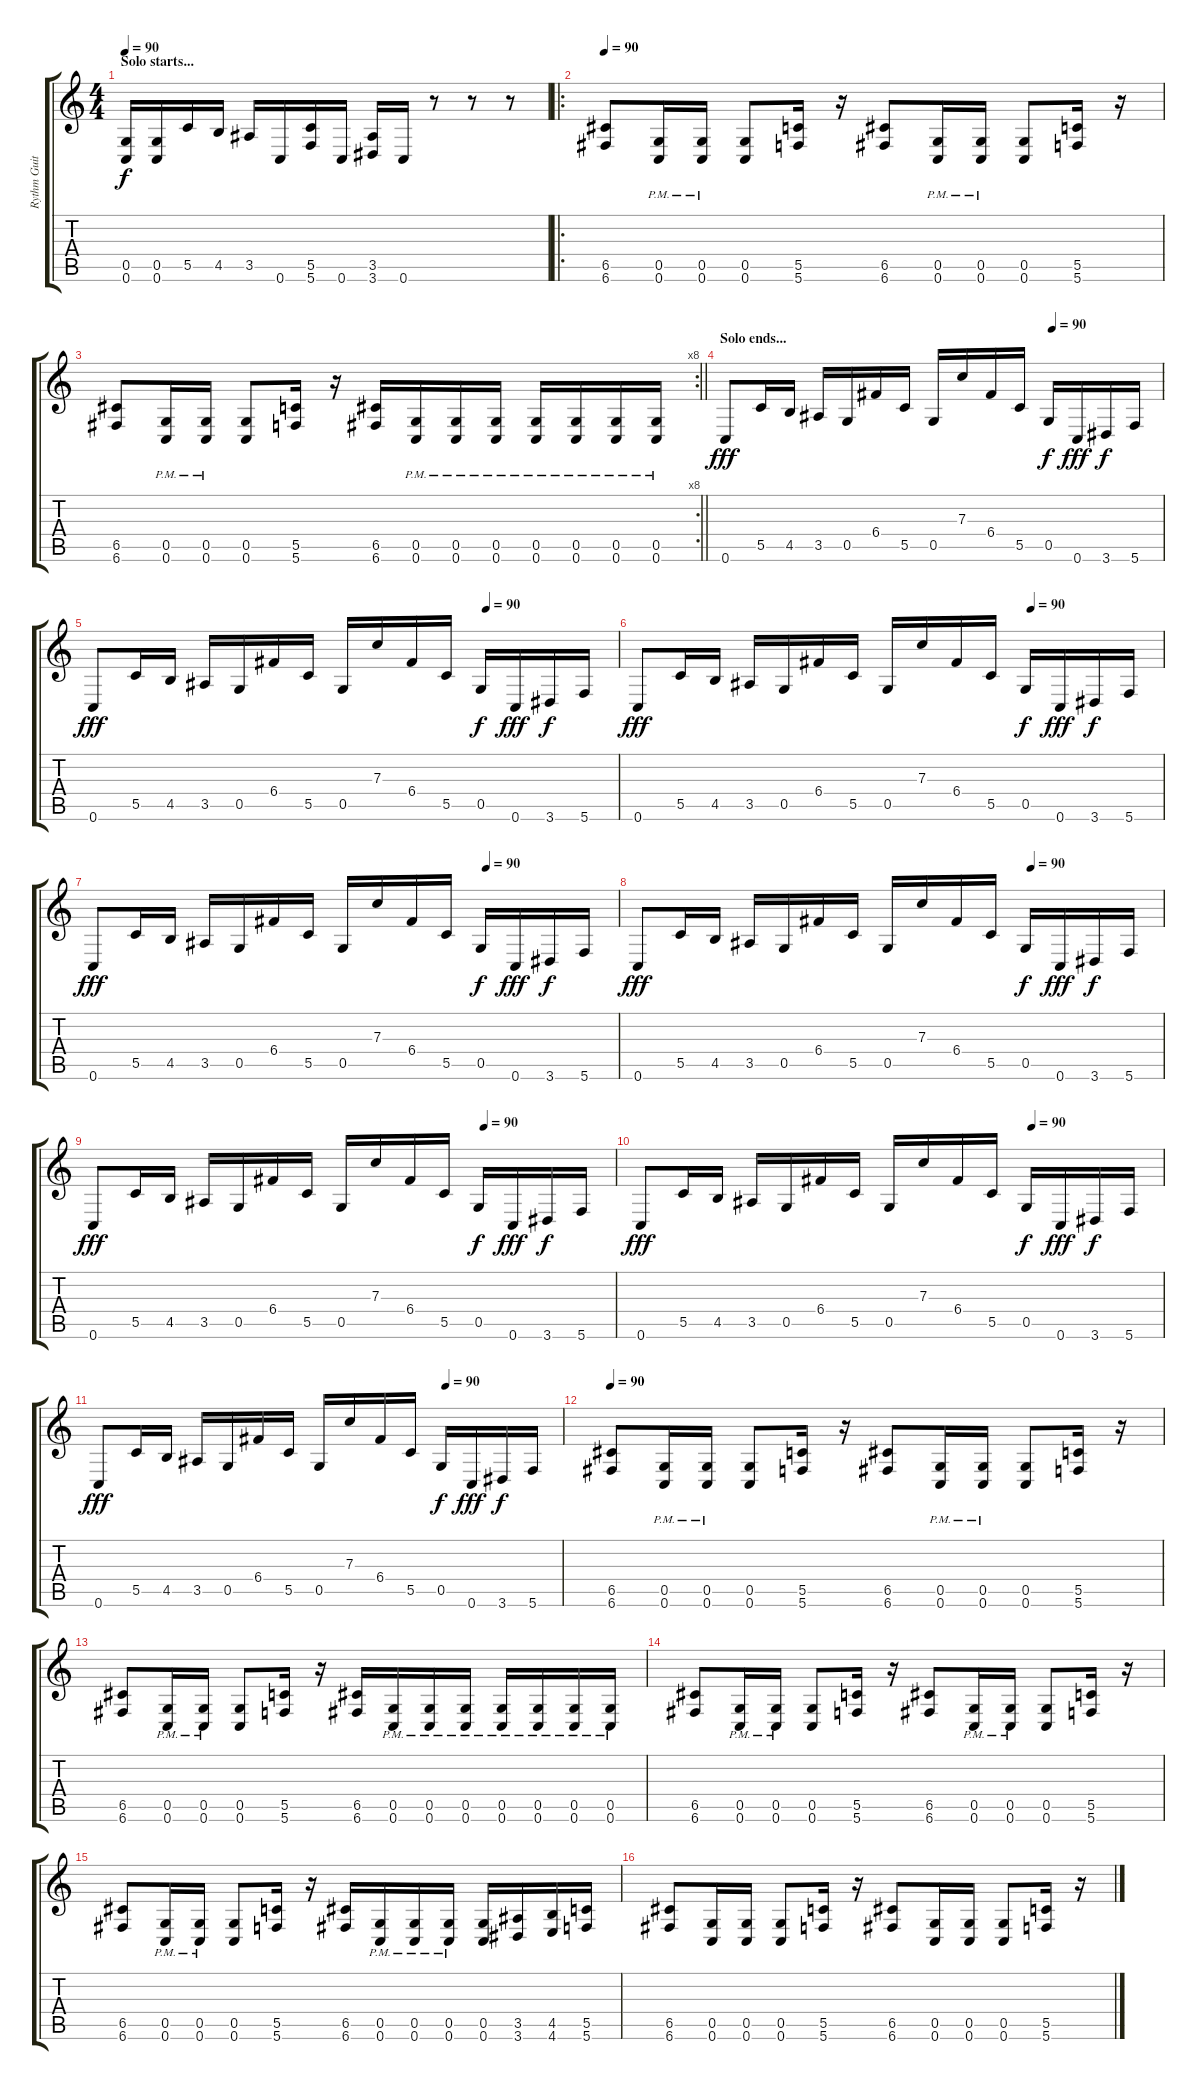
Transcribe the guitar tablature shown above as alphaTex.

\track ("Rythm Guitar" "Rythm Guit") {instrument distortionguitar}
\staff {score tabs}
\tuning (D4 A3 F3 C3 G2 C2) {hide}
\ts (4 4)
\section ("" "Solo starts...")
\tempo 90
\clef g2
\ks c
(0.5 0.6).16{dy f} (0.5 0.6).16 5.5.16 4.5.16 3.5.16 0.6.16 (5.5 5.6).16 0.6.16 (3.5 3.6).16 0.6.16 r.8 r.8 r.8 |
\ro
\tempo 90
(6.5 6.6).8 (0.5 0.6{pm}).16 (0.5 0.6{pm}).16 (0.5 0.6).8 (5.5 5.6).16 r.16 (6.5 6.6).8 (0.5 0.6{pm}).16 (0.5 0.6{pm}).16 (0.5 0.6).8 (5.5 5.6).16 r.16 |
\rc 8
\barLineRight lightlight
(6.5 6.6).8 (0.5{pm} 0.6).16 (0.5{pm} 0.6).16 (0.5 0.6).8 (5.5 5.6).16 r.16 (6.5 6.6).16 (0.5{pm} 0.6{pm}).16 (0.5{pm} 0.6{pm}).16 (0.5{pm} 0.6{pm}).16 (0.5{pm} 0.6{pm}).16 (0.5{pm} 0.6{pm}).16 (0.5{pm} 0.6{pm}).16 (0.5{pm} 0.6{pm}).16 |
\section ("" "Solo ends...")
\tempo (90 0.75)
0.6.8{dy fff} 5.5.16 4.5.16 3.5.16 0.5.16 6.4.16 5.5.16 0.5.16 7.3.16 6.4.16 5.5.16 0.5.16{dy f} 0.6.16{dy fff} 3.6.16{dy f} 5.6.16 |
\tempo (90 0.75)
0.6.8{dy fff} 5.5.16 4.5.16 3.5.16 0.5.16 6.4.16 5.5.16 0.5.16 7.3.16 6.4.16 5.5.16 0.5.16{dy f} 0.6.16{dy fff} 3.6.16{dy f} 5.6.16 |
\tempo (90 0.75)
0.6.8{dy fff} 5.5.16 4.5.16 3.5.16 0.5.16 6.4.16 5.5.16 0.5.16 7.3.16 6.4.16 5.5.16 0.5.16{dy f} 0.6.16{dy fff} 3.6.16{dy f} 5.6.16 |
\tempo (90 0.75)
0.6.8{dy fff} 5.5.16 4.5.16 3.5.16 0.5.16 6.4.16 5.5.16 0.5.16 7.3.16 6.4.16 5.5.16 0.5.16{dy f} 0.6.16{dy fff} 3.6.16{dy f} 5.6.16 |
\tempo (90 0.75)
0.6.8{dy fff} 5.5.16 4.5.16 3.5.16 0.5.16 6.4.16 5.5.16 0.5.16 7.3.16 6.4.16 5.5.16 0.5.16{dy f} 0.6.16{dy fff} 3.6.16{dy f} 5.6.16 |
\tempo (90 0.75)
0.6.8{dy fff} 5.5.16 4.5.16 3.5.16 0.5.16 6.4.16 5.5.16 0.5.16 7.3.16 6.4.16 5.5.16 0.5.16{dy f} 0.6.16{dy fff} 3.6.16{dy f} 5.6.16 |
\tempo (90 0.75)
0.6.8{dy fff} 5.5.16 4.5.16 3.5.16 0.5.16 6.4.16 5.5.16 0.5.16 7.3.16 6.4.16 5.5.16 0.5.16{dy f} 0.6.16{dy fff} 3.6.16{dy f} 5.6.16 |
\tempo (90 0.75)
0.6.8{dy fff} 5.5.16 4.5.16 3.5.16 0.5.16 6.4.16 5.5.16 0.5.16 7.3.16 6.4.16 5.5.16 0.5.16{dy f} 0.6.16{dy fff} 3.6.16{dy f} 5.6.16 |
\tempo 90
(6.5 6.6).8 (0.5 0.6{pm}).16 (0.5 0.6{pm}).16 (0.5 0.6).8 (5.5 5.6).16 r.16 (6.5 6.6).8 (0.5 0.6{pm}).16 (0.5 0.6{pm}).16 (0.5 0.6).8 (5.5 5.6).16 r.16 |
(6.5 6.6).8 (0.5{pm} 0.6).16 (0.5{pm} 0.6).16 (0.5 0.6).8 (5.5 5.6).16 r.16 (6.5 6.6).16 (0.5{pm} 0.6{pm}).16 (0.5{pm} 0.6{pm}).16 (0.5{pm} 0.6{pm}).16 (0.5{pm} 0.6{pm}).16 (0.5{pm} 0.6{pm}).16 (0.5{pm} 0.6{pm}).16 (0.5{pm} 0.6{pm}).16 |
(6.5 6.6).8 (0.5{pm} 0.6{pm}).16 (0.5{pm} 0.6{pm}).16 (0.5 0.6).8 (5.5 5.6).16 r.16 (6.5 6.6).8 (0.5{pm} 0.6{pm}).16 (0.5{pm} 0.6{pm}).16 (0.5 0.6).8 (5.5 5.6).16 r.16 |
(6.5 6.6).8 (0.5{pm} 0.6{pm}).16 (0.5{pm} 0.6{pm}).16 (0.5 0.6).8 (5.5 5.6).16 r.16 (6.5 6.6).16 (0.5{pm} 0.6{pm}).16 (0.5{pm} 0.6{pm}).16 (0.5{pm} 0.6{pm}).16 (0.5 0.6).16 (3.5 3.6).16 (4.5 4.6).16 (5.5 5.6).16 |
(6.5 6.6).8 (0.5 0.6).16 (0.5 0.6).16 (0.5 0.6).8 (5.5 5.6).16 r.16 (6.5 6.6).8 (0.5 0.6).16 (0.5 0.6).16 (0.5 0.6).8 (5.5 5.6).16 r.16
